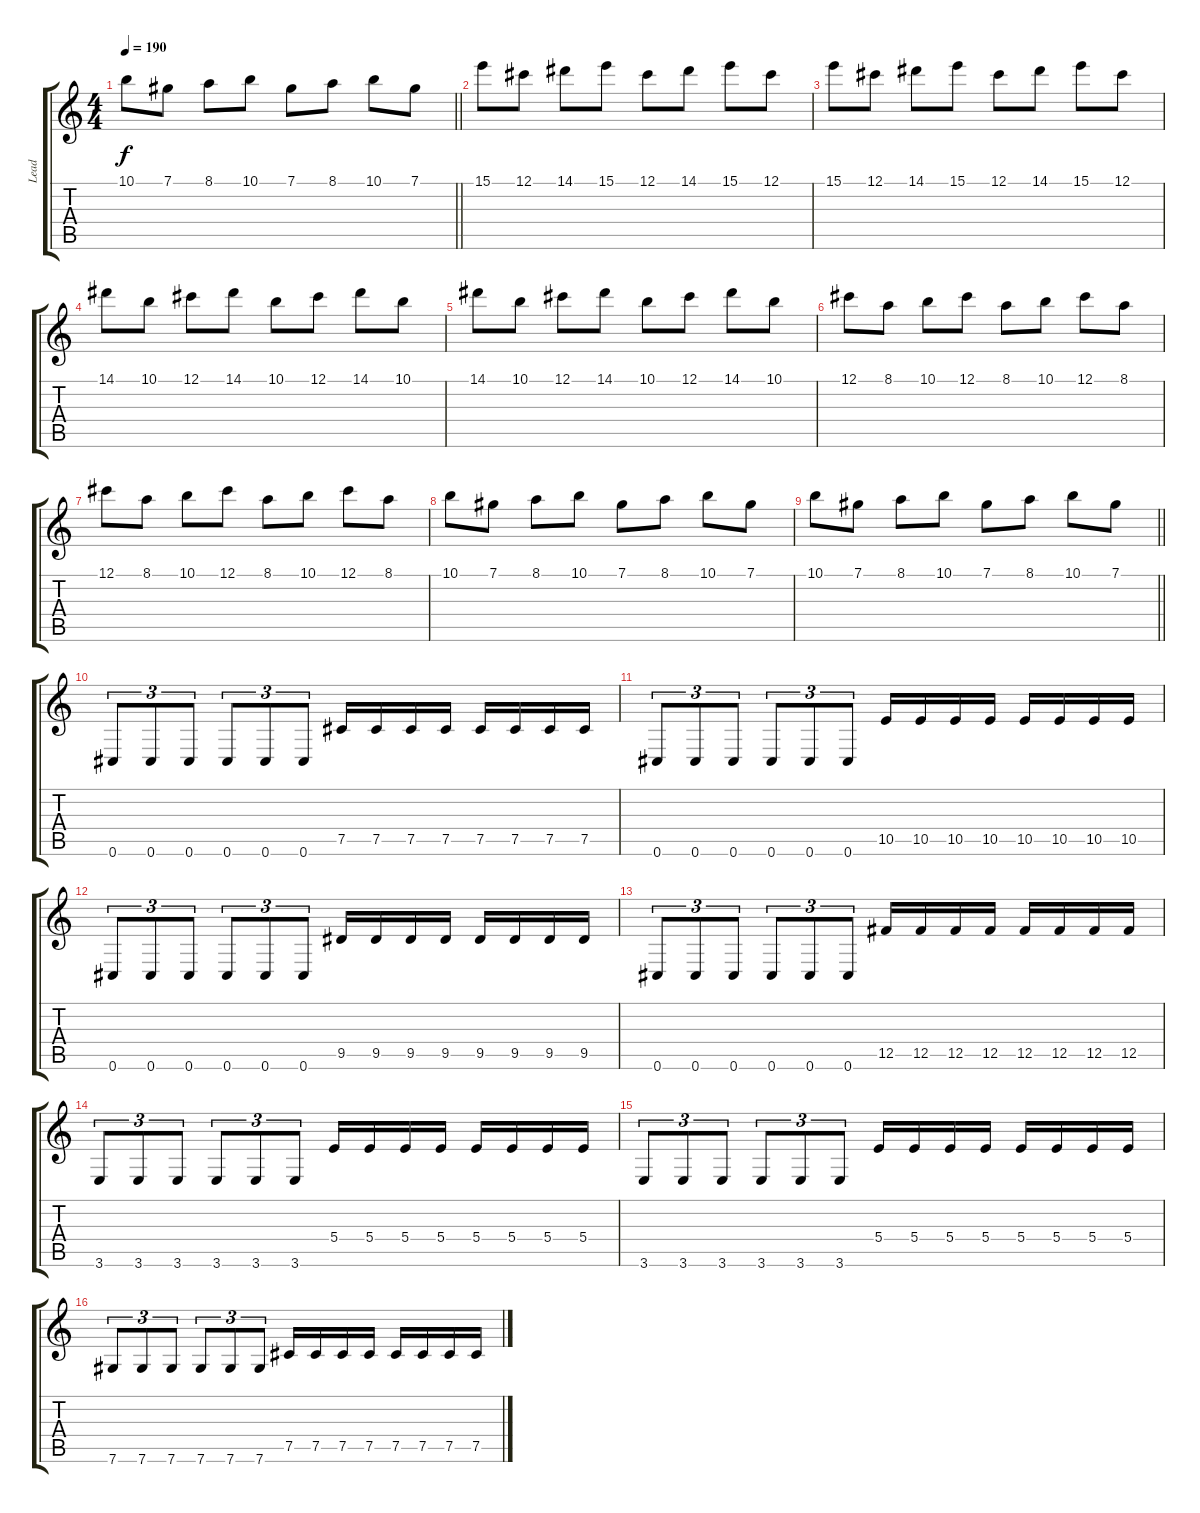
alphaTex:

\track ("Lead" "Lead") {instrument distortionguitar}
\staff {score tabs}
\tuning (Db4 Ab3 E3 B2 Gb2 Db2) {hide}
\ts (4 4)
\tempo 190
\clef g2
\barLineRight lightlight
\ks c
10.1.8{dy f} 7.1.8 8.1.8 10.1.8 7.1.8 8.1.8 10.1.8 7.1.8 |
15.1.8 12.1.8 14.1.8 15.1.8 12.1.8 14.1.8 15.1.8 12.1.8 |
15.1.8 12.1.8 14.1.8 15.1.8 12.1.8 14.1.8 15.1.8 12.1.8 |
14.1.8 10.1.8 12.1.8 14.1.8 10.1.8 12.1.8 14.1.8 10.1.8 |
14.1.8 10.1.8 12.1.8 14.1.8 10.1.8 12.1.8 14.1.8 10.1.8 |
12.1.8 8.1.8 10.1.8 12.1.8 8.1.8 10.1.8 12.1.8 8.1.8 |
12.1.8 8.1.8 10.1.8 12.1.8 8.1.8 10.1.8 12.1.8 8.1.8 |
10.1.8 7.1.8 8.1.8 10.1.8 7.1.8 8.1.8 10.1.8 7.1.8 |
\barLineRight lightlight
10.1.8 7.1.8 8.1.8 10.1.8 7.1.8 8.1.8 10.1.8 7.1.8 |
0.6.8{tu (3 2)} 0.6.8{tu (3 2)} 0.6.8{tu (3 2)} 0.6.8{tu (3 2)} 0.6.8{tu (3 2)} 0.6.8{tu (3 2)} 7.5.16 7.5.16 7.5.16 7.5.16 7.5.16 7.5.16 7.5.16 7.5.16 |
0.6.8{tu (3 2)} 0.6.8{tu (3 2)} 0.6.8{tu (3 2)} 0.6.8{tu (3 2)} 0.6.8{tu (3 2)} 0.6.8{tu (3 2)} 10.5.16 10.5.16 10.5.16 10.5.16 10.5.16 10.5.16 10.5.16 10.5.16 |
0.6.8{tu (3 2)} 0.6.8{tu (3 2)} 0.6.8{tu (3 2)} 0.6.8{tu (3 2)} 0.6.8{tu (3 2)} 0.6.8{tu (3 2)} 9.5.16 9.5.16 9.5.16 9.5.16 9.5.16 9.5.16 9.5.16 9.5.16 |
0.6.8{tu (3 2)} 0.6.8{tu (3 2)} 0.6.8{tu (3 2)} 0.6.8{tu (3 2)} 0.6.8{tu (3 2)} 0.6.8{tu (3 2)} 12.5.16 12.5.16 12.5.16 12.5.16 12.5.16 12.5.16 12.5.16 12.5.16 |
3.6.8{tu (3 2)} 3.6.8{tu (3 2)} 3.6.8{tu (3 2)} 3.6.8{tu (3 2)} 3.6.8{tu (3 2)} 3.6.8{tu (3 2)} 5.4.16 5.4.16 5.4.16 5.4.16 5.4.16 5.4.16 5.4.16 5.4.16 |
3.6.8{tu (3 2)} 3.6.8{tu (3 2)} 3.6.8{tu (3 2)} 3.6.8{tu (3 2)} 3.6.8{tu (3 2)} 3.6.8{tu (3 2)} 5.4.16 5.4.16 5.4.16 5.4.16 5.4.16 5.4.16 5.4.16 5.4.16 |
7.6.8{tu (3 2)} 7.6.8{tu (3 2)} 7.6.8{tu (3 2)} 7.6.8{tu (3 2)} 7.6.8{tu (3 2)} 7.6.8{tu (3 2)} 7.5.16 7.5.16 7.5.16 7.5.16 7.5.16 7.5.16 7.5.16 7.5.16
